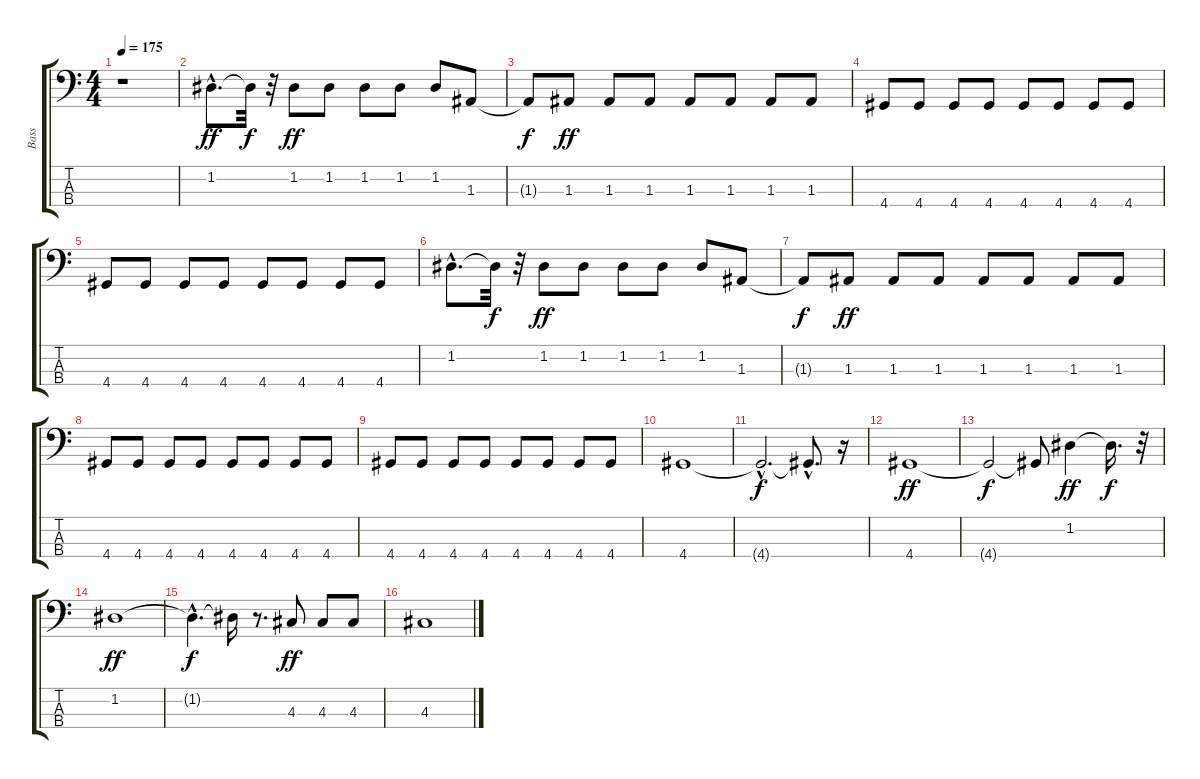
\track ("Bass" "Bass") {instrument electricbassfinger}
\staff {score tabs}
\tuning (G2 D2 A1 E1) {hide}
\ts (4 4)
\tempo 175
\clef f4
\ks c
r.1{dy ff instrument electricbassfinger} |
1.2{hac}.8{d} 1.2{t}.32{dy f} r.32 1.2.8{dy ff} 1.2.8 1.2.8 1.2.8 1.2.8 1.3.8 |
1.3{t}.8{dy f} 1.3.8{dy ff} 1.3.8 1.3.8 1.3.8 1.3.8 1.3.8 1.3.8 |
4.4.8 4.4.8 4.4.8 4.4.8 4.4.8 4.4.8 4.4.8 4.4.8 |
4.4.8 4.4.8 4.4.8 4.4.8 4.4.8 4.4.8 4.4.8 4.4.8 |
1.2{hac}.8{d} 1.2{t}.32{dy f} r.32 1.2.8{dy ff} 1.2.8 1.2.8 1.2.8 1.2.8 1.3.8 |
1.3{t}.8{dy f} 1.3.8{dy ff} 1.3.8 1.3.8 1.3.8 1.3.8 1.3.8 1.3.8 |
4.4.8 4.4.8 4.4.8 4.4.8 4.4.8 4.4.8 4.4.8 4.4.8 |
4.4.8 4.4.8 4.4.8 4.4.8 4.4.8 4.4.8 4.4.8 4.4.8 |
4.4.1 |
4.4{hac t}.2{d dy f} 4.4{hac t}.8{d} r.16 |
4.4.1{dy ff} |
4.4{t}.2{dy f} 4.4{t}.8 1.2.4{dy ff} 1.2{t}.16{d dy f} r.32 |
1.2.1{dy ff} |
1.2{hac t}.4{d dy f} 1.2{t}.16 r.8{d} 4.3.8{dy ff} 4.3.8 4.3.8 |
4.3.1
